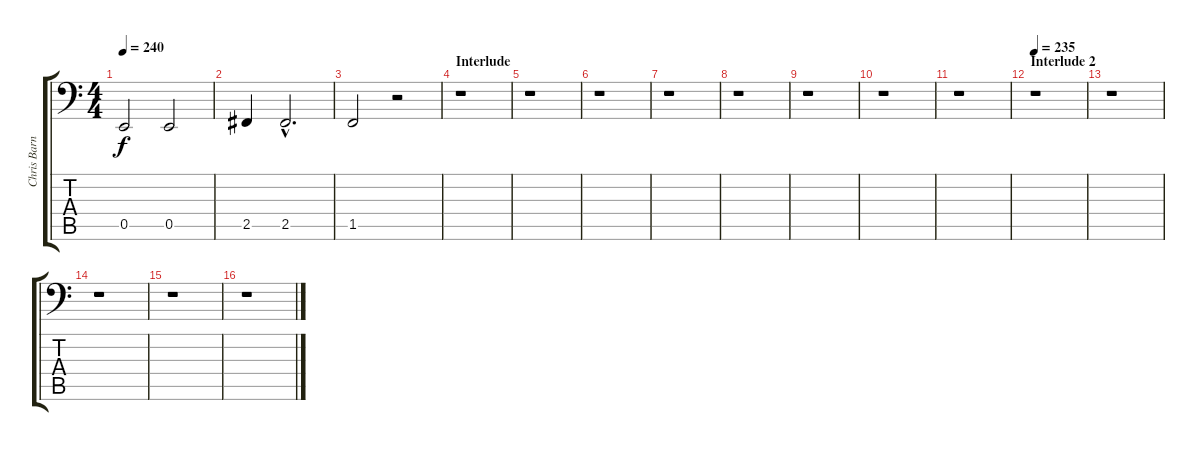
\track ("Chris Barnes - Vocals" "Chris Barn") {instrument lead2sawtooth}
\staff {score tabs}
\tuning (B3 Gb3 D3 A2 E2 A1) {hide}
\ts (4 4)
\tempo 240
\clef f4
\ks c
0.5.2{dy f} 0.5.2 |
2.5.4 2.5{hac}.2{d} |
1.5.2 r.2 |
\section ("" "Interlude")
r.1 |
r.1 |
r.1 |
r.1 |
r.1 |
r.1 |
r.1 |
r.1 |
\section ("" "Interlude 2")
\tempo 235
r.1 |
r.1 |
r.1 |
r.1 |
r.1
